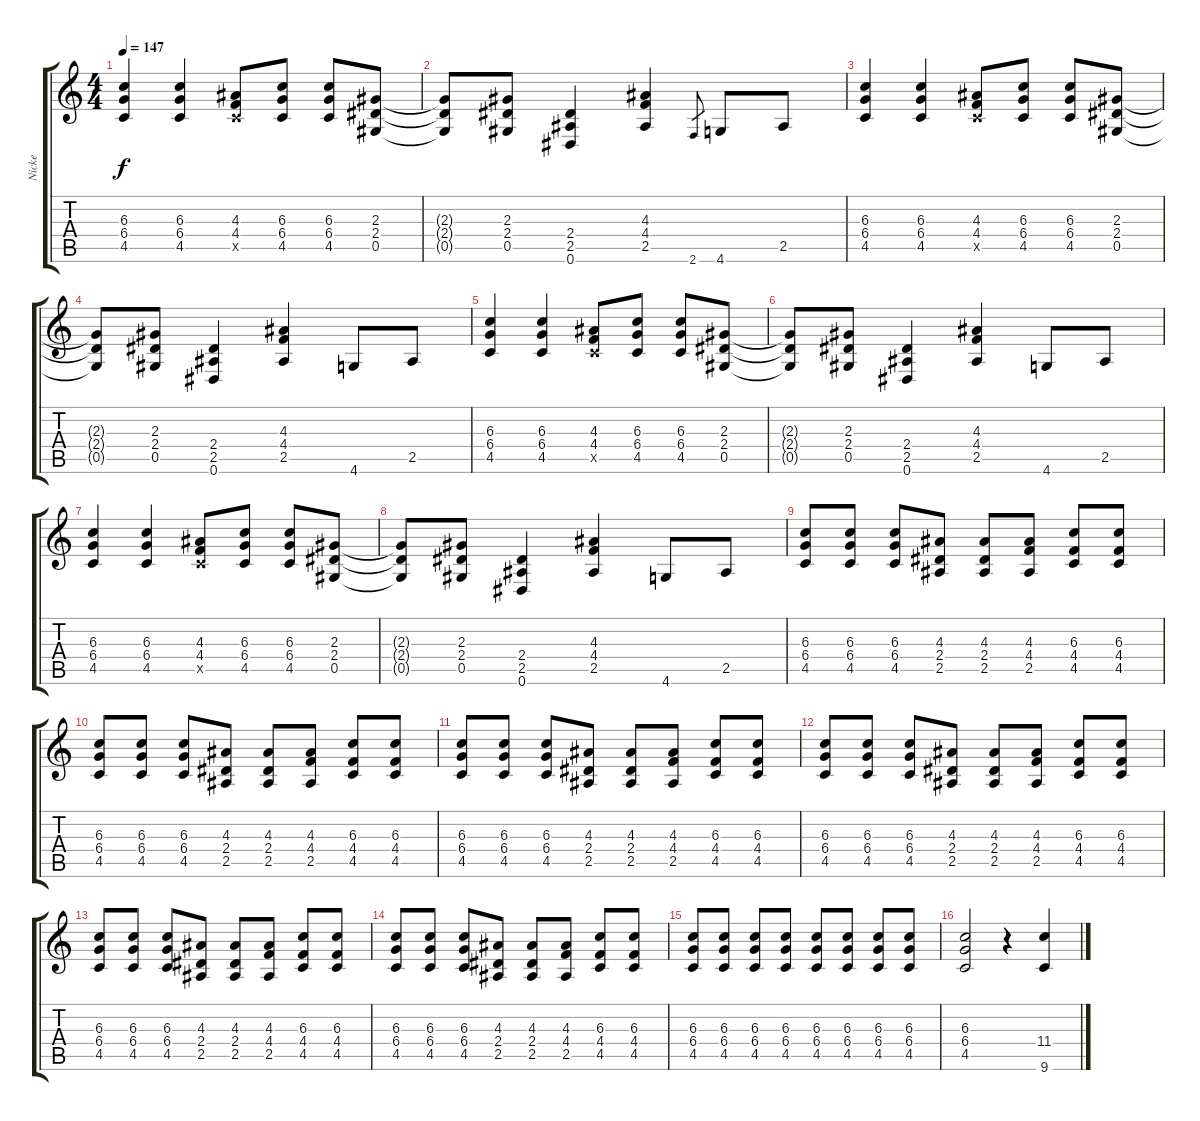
\track ("Nicke" "Nicke") {instrument distortionguitar}
\staff {score tabs}
\tuning (Eb4 Bb3 Gb3 Db3 Ab2 Eb2) {hide}
\ts (4 4)
\tempo 147
\clef g2
\ks c
(6.3 6.4 4.5).4{dy f} (6.3 6.4 4.5).4 (4.3 4.4 4.5{x}).8 (6.3 6.4 4.5).8 (6.3 6.4 4.5).8 (2.3 2.4 0.5).8 |
(2.3{t} 2.4{t} 0.5{t}).8 (2.3 2.4 0.5).8 (2.4 2.5 0.6).4 (4.3 4.4 2.5).4 2.6.8{gr} 4.6.8 2.5.8 |
(6.3 6.4 4.5).4 (6.3 6.4 4.5).4 (4.3 4.4 4.5{x}).8 (6.3 6.4 4.5).8 (6.3 6.4 4.5).8 (2.3 2.4 0.5).8 |
(2.3{t} 2.4{t} 0.5{t}).8 (2.3 2.4 0.5).8 (2.4 2.5 0.6).4 (4.3 4.4 2.5).4 4.6.8 2.5.8 |
(6.3 6.4 4.5).4 (6.3 6.4 4.5).4 (4.3 4.4 4.5{x}).8 (6.3 6.4 4.5).8 (6.3 6.4 4.5).8 (2.3 2.4 0.5).8 |
(2.3{t} 2.4{t} 0.5{t}).8 (2.3 2.4 0.5).8 (2.4 2.5 0.6).4 (4.3 4.4 2.5).4 4.6.8 2.5.8 |
(6.3 6.4 4.5).4 (6.3 6.4 4.5).4 (4.3 4.4 4.5{x}).8 (6.3 6.4 4.5).8 (6.3 6.4 4.5).8 (2.3 2.4 0.5).8 |
(2.3{t} 2.4{t} 0.5{t}).8 (2.3 2.4 0.5).8 (2.4 2.5 0.6).4 (4.3 4.4 2.5).4 4.6.8 2.5.8 |
(6.3 6.4 4.5).8 (6.3 6.4 4.5).8 (6.3 6.4 4.5).8 (4.3 2.4 2.5).8 (4.3 2.4 2.5).8 (4.3 4.4 2.5).8 (6.3 4.4 4.5).8 (6.3 4.4 4.5).8 |
(6.3 6.4 4.5).8 (6.3 6.4 4.5).8 (6.3 6.4 4.5).8 (4.3 2.4 2.5).8 (4.3 2.4 2.5).8 (4.3 4.4 2.5).8 (6.3 4.4 4.5).8 (6.3 4.4 4.5).8 |
(6.3 6.4 4.5).8 (6.3 6.4 4.5).8 (6.3 6.4 4.5).8 (4.3 2.4 2.5).8 (4.3 2.4 2.5).8 (4.3 4.4 2.5).8 (6.3 4.4 4.5).8 (6.3 4.4 4.5).8 |
(6.3 6.4 4.5).8 (6.3 6.4 4.5).8 (6.3 6.4 4.5).8 (4.3 2.4 2.5).8 (4.3 2.4 2.5).8 (4.3 4.4 2.5).8 (6.3 4.4 4.5).8 (6.3 4.4 4.5).8 |
(6.3 6.4 4.5).8 (6.3 6.4 4.5).8 (6.3 6.4 4.5).8 (4.3 2.4 2.5).8 (4.3 2.4 2.5).8 (4.3 4.4 2.5).8 (6.3 4.4 4.5).8 (6.3 4.4 4.5).8 |
(6.3 6.4 4.5).8 (6.3 6.4 4.5).8 (6.3 6.4 4.5).8 (4.3 2.4 2.5).8 (4.3 2.4 2.5).8 (4.3 4.4 2.5).8 (6.3 4.4 4.5).8 (6.3 4.4 4.5).8 |
(6.3 6.4 4.5).8 (6.3 6.4 4.5).8 (6.3 6.4 4.5).8 (6.3 6.4 4.5).8 (6.3 6.4 4.5).8 (6.3 6.4 4.5).8 (6.3 6.4 4.5).8 (6.3 6.4 4.5).8 |
(6.3 6.4 4.5).2 r.4 (11.4 9.6).4
